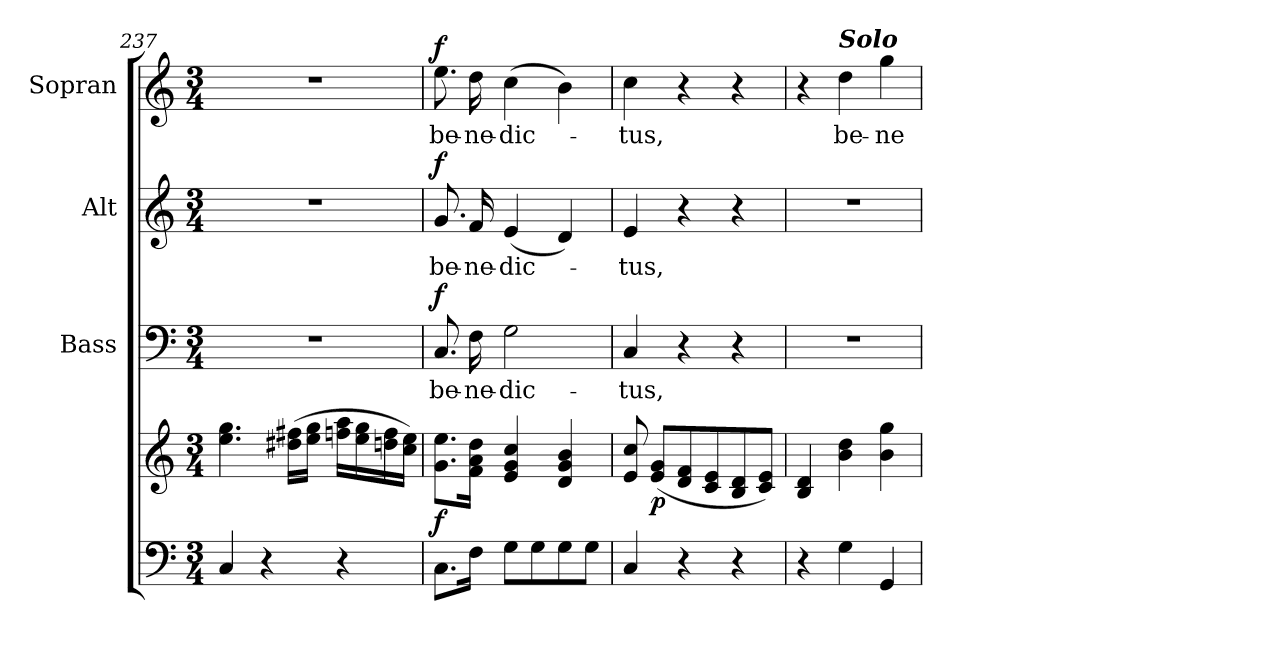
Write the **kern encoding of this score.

**kern	**kern	**dynam	**kern	**text	**dynam	**kern	**text	**dynam	**kern	**text	**dynam
*part4	*part4	*part4	*part3	*part3	*part3	*part2	*part2	*part2	*part1	*part1	*part1
*staff5	*staff4	*staff4/5	*staff3	*staff3	*staff3	*staff2	*staff2	*staff2	*staff1	*staff1	*staff1
*	*	*	*I"Bass	*	*	*I"Alt	*	*	*I"Sopran	*	*
*	*	*	*I'B.	*	*	*I'A.	*	*	*I'S.	*	*
*clefF4	*clefG2	*	*clefF4	*	*	*clefG2	*	*	*clefG2	*	*
*k[]	*k[]	*	*k[]	*	*	*k[]	*	*	*k[]	*	*
*C:	*C:	*	*C:	*	*	*C:	*	*	*C:	*	*
*M3/4	*M3/4	*	*M3/4	*	*	*M3/4	*	*	*M3/4	*	*
=237	=237	=237	=237	=237	=237	=237	=237	=237	=237	=237	=237
4C/	4.ee\ 4.gg\	.	2.r	.	.	2.r	.	.	2.r	.	.
4r	.	.	.	.	.	.	.	.	.	.	.
.	(>16dd#X\ 16ff#X\LL	.	.	.	.	.	.	.	.	.	.
.	16ee\ 16gg\JJ	.	.	.	.	.	.	.	.	.	.
4r	16ffn\ 16aa\LL	.	.	.	.	.	.	.	.	.	.
.	16ee\ 16gg\	.	.	.	.	.	.	.	.	.	.
.	16ddn\ 16ff\	.	.	.	.	.	.	.	.	.	.
.	16cc\ 16ee\JJ)	.	.	.	.	.	.	.	.	.	.
=238	=238	=238	=238	=238	=238	=238	=238	=238	=238	=238	=238
!	!	!LO:DY:b	!	!LO:LY:b	!LO:DY:a	!	!LO:LY:b	!LO:DY:a	!	!LO:LY:b	!LO:DY:a
8.C\L	8.g\ 8.ee\L	f	8.C/	be-	f	8.g/	be-	f	8.ee\	be-	f
!	!	!	!	!LO:LY:b	!	!	!LO:LY:b	!	!	!LO:LY:b	!
16F\Jk	16f\ 16a\ 16dd\Jk	.	16F\	-ne-	.	16f/	-ne-	.	16dd\	-ne-	.
!	!	!	!	!LO:LY:b	!	!	!LO:LY:b	!	!	!LO:LY:b	!
8G\L	4e/ 4g/ 4cc/	.	2G\	-dic-	.	(<4e/	-dic-	.	(>4cc\	-dic-	.
8G\	.	.	.	.	.	.	.	.	.	.	.
8G\	4d/ 4g/ 4b/	.	.	.	.	4d/)	.	.	4b\)	.	.
8G\J	.	.	.	.	.	.	.	.	.	.	.
=239	=239	=239	=239	=239	=239	=239	=239	=239	=239	=239	=239
!	!	!	!	!LO:LY:b	!	!	!LO:LY:b	!	!	!LO:LY:b	!
4C/	8e/ 8cc/	.	4C/	-tus,	.	4e/	-tus,	.	4cc\	-tus,	.
!	!	!LO:DY:b	!	!	!	!	!	!	!	!	!
.	(<8e/ 8g/L	p	.	.	.	.	.	.	.	.	.
4r	8d/ 8f/	.	4r	.	.	4r	.	.	4r	.	.
.	8c/ 8e/	.	.	.	.	.	.	.	.	.	.
4r	8B/ 8d/	.	4r	.	.	4r	.	.	4r	.	.
.	8c/ 8e/J)	.	.	.	.	.	.	.	.	.	.
!!LO:LB:g=z
=240	=240	=240	=240	=240	=240	=240	=240	=240	=240	=240	=240
4r	4B/ 4d/	.	2.r	.	.	2.r	.	.	4r	.	.
!	!	!	!	!	!	!	!	!	!LO:TX:a:Bi:t=Solo	!	!
!	!	!	!	!	!	!	!	!	!	!LO:LY:b	!
4G\	4b\ 4dd\	.	.	.	.	.	.	.	4dd\	be-	.
!	!	!	!	!	!	!	!	!	!	!LO:LY:b	!
4GG/	4b\ 4gg\	.	.	.	.	.	.	.	4gg\	-ne-	.
=	=	=	=	=	=	=	=	=	=	=	=
*-	*-	*-	*-	*-	*-	*-	*-	*-	*-	*-	*-
